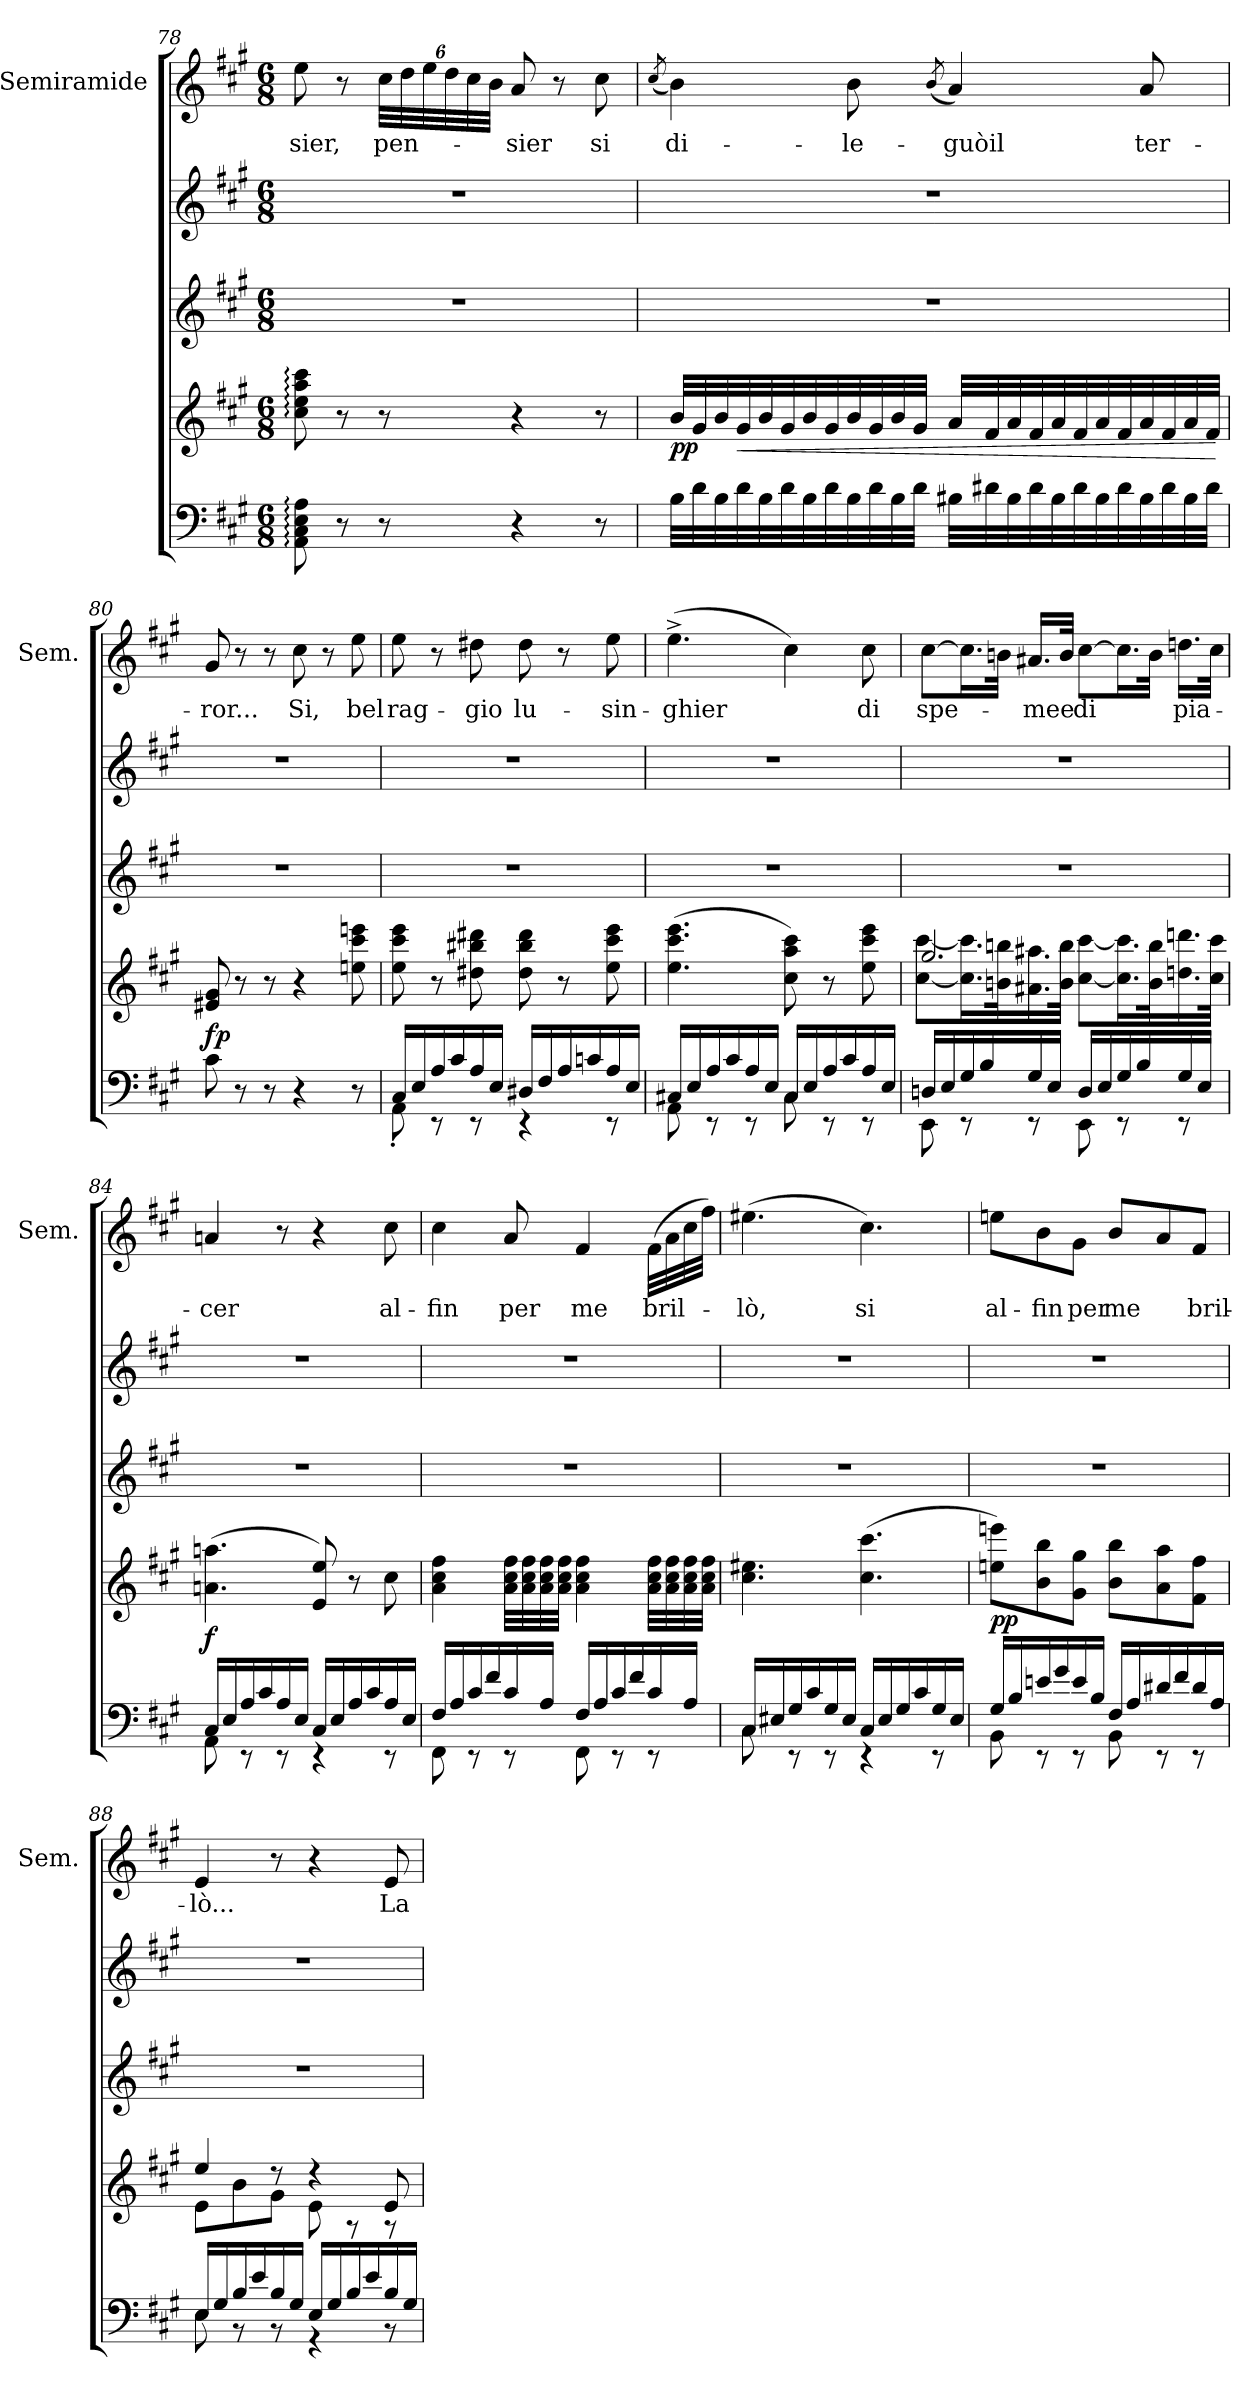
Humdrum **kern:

**kern	**kern	**dynam	**kern	**kern	**kern	**text
*part4	*part4	*part4	*part3	*part2	*part1	*part1
*staff5	*staff4	*staff4/5	*staff3	*staff2	*staff1	*staff1
*	*	*	*	*	*I"Semiramide	*
*	*	*	*	*	*I'Sem.	*
!!LO:LB:g=z
*clefF4	*clefG2	*	*clefG2	*clefG2	*clefG2	*
*k[f#c#g#]	*k[f#c#g#]	*	*k[f#c#g#]	*k[f#c#g#]	*k[f#c#g#]	*
*A:	*A:	*	*A:	*A:	*A:	*
*M6/8	*M6/8	*	*M6/8	*M6/8	*M6/8	*
=78	=78	=78	=78	=78	=78	=78
!	!	!	!	!	!	!LO:LY:b
8AA\: 8C#\: 8E\: 8A\:	8cc#\: 8ee\: 8aa\: 8ccc#\:	.	2.r	2.r	8ee\	-sier,
8r	8r	.	.	.	8r	.
*	*	*	*	*	*Xbrackettup	*
!	!	!	!	!	!	!LO:LY:b
8r	8r	.	.	.	48cc#\LLL	pen-
.	.	.	.	.	48dd\	.
.	.	.	.	.	48ee\	.
.	.	.	.	.	48dd\	.
.	.	.	.	.	48cc#\	.
.	.	.	.	.	48b\JJJ	.
!	!	!	!	!	!	!LO:LY:b
4r	4r	.	.	.	8a/	-sier
.	.	.	.	.	8r	.
!	!	!	!	!	!	!LO:LY:b
8r	8r	.	.	.	8cc#\	si
=79	=79	=79	=79	=79	=79	=79
.	.	.	.	.	(<8qcc#/	.
!	!	!LO:DY:b	!	!	!	!LO:LY:b
32B\LLL	32b/LLL	pp	2.r	2.r	4b\)	di-
32d\	32g#/	.	.	.	.	.
32B\	32b/	.	.	.	.	.
!	!	!LO:HP:b	!	!	!	!
32d\	32g#/	<	.	.	.	.
32B\	32b/	.	.	.	.	.
32d\	32g#/	.	.	.	.	.
32B\	32b/	.	.	.	.	.
32d\	32g#/	.	.	.	.	.
!	!	!	!	!	!	!LO:LY:b
32B\	32b/	.	.	.	8b\	-le-
32d\	32g#/	.	.	.	.	.
32B\	32b/	.	.	.	.	.
32d\JJJ	32g#/JJJ	.	.	.	.	.
.	.	.	.	.	(<8qb/	.
!	!	!	!	!	!	!LO:LY:b
32B#X\LLL	32a/LLL	.	.	.	4a/)	guòil
32d#X\	32f#/	.	.	.	.	.
32B#\	32a/	.	.	.	.	.
32d#\	32f#/	.	.	.	.	.
32B#\	32a/	.	.	.	.	.
32d#\	32f#/	.	.	.	.	.
32B#\	32a/	.	.	.	.	.
32d#\	32f#/	.	.	.	.	.
!	!	!	!	!	!	!LO:LY:b
32B#\	32a/	.	.	.	8a/	ter-
32d#\	32f#/	.	.	.	.	.
32B#\	32a/	.	.	.	.	.
32d#\JJJ	32f#/JJJ	.	.	.	.	.
.	.	[	.	.	.	.
!!LO:PB:g=z
=80	=80	=80	=80	=80	=80	=80
!	!	!LO:DY:b	!	!	!	!LO:LY:b
!	!	!LO:DY:n=1:b	!	!	!	!
8c#\	8e#X/ 8g#/	f p	2.r	2.r	8g#/	-ror...
8r	8r	.	.	.	8r	.
8r	8r	.	.	.	8r	.
!	!	!	!	!	!	!LO:LY:b
4r	4r	.	.	.	8cc#\	Si,
.	.	.	.	.	8r	.
!	!	!	!	!	!	!LO:LY:b
8r	8een\ 8ccc#\ 8eeen\	.	.	.	8ee\	bel
=81	=81	=81	=81	=81	=81	=81
*^	*	*	*	*	*	*
!	!	!	!	!	!	!	!LO:LY:b
16C#/LL	8AA'\	8ee\ 8ccc#\ 8eee\	.	2.r	2.r	8ee\	rag-
16E/	.	.	.	.	.	.	.
16A/	8rEE	8r	.	.	.	8r	.
16c#/	.	.	.	.	.	.	.
!	!	!	!	!	!	!	!LO:LY:b
16A/	8rEE	8dd#X\ 8bb#X\ 8ddd#X\	.	.	.	8dd#X\	-gio
16E/JJ	.	.	.	.	.	.	.
!	!	!	!	!	!	!	!LO:LY:b
16D#X/LL	4rEE	8dd#\ 8bb#\ 8ddd#\	.	.	.	8dd#\	lu-
16F#/	.	.	.	.	.	.	.
16A/	.	8r	.	.	.	8r	.
16cn/	.	.	.	.	.	.	.
!	!	!	!	!	!	!	!LO:LY:b
16A/	8rEE	8ee\ 8ccc#\ 8eee\	.	.	.	8ee\	-sin-
16E/JJ	.	.	.	.	.	.	.
!!LO:LB:g=z
=82	=82	=82	=82	=82	=82	=82	=82
!	!	!	!	!	!	!	!LO:LY:b
16C#X/LL	8AA\	(>4.ee\ 4.ccc#\ 4.eee\	.	2.r	2.r	(>4.ee^\	-ghier
16E/	.	.	.	.	.	.	.
16A/	8rEE	.	.	.	.	.	.
16c#/	.	.	.	.	.	.	.
16A/	8rEE	.	.	.	.	.	.
16E/JJ	.	.	.	.	.	.	.
16C#/LL	8C#\	8cc#\ 8aa\ 8ccc#\)	.	.	.	4cc#\)	.
16E/	.	.	.	.	.	.	.
16A/	8rEE	8r	.	.	.	.	.
16c#/	.	.	.	.	.	.	.
!	!	!	!	!	!	!	!LO:LY:b
16A/	8rEE	8ee\ 8ccc#\ 8eee\	.	.	.	8cc#\	di
16E/JJ	.	.	.	.	.	.	.
=83	=83	=83	=83	=83	=83	=83	=83
*	*	*^	*	*	*	*	*
!	!	!	!	!	!	!	!	!LO:LY:b
16Dn/LL	8EE\	2.gg#/	[8cc#\ [8ccc#\L	.	2.r	2.r	[8cc#\L	spe-
16E/	.	.	.	.	.	.	.	.
16G#/	8rEE	.	16.cc#\] 16.ccc#\]L	.	.	.	16.cc#\L]	.
16B/	.	.	.	.	.	.	.	.
.	.	.	32bn\ 32bbn\K	.	.	.	32bn\JJk	.
!	!	!	!	!	!	!	!	!LO:LY:b
16G#/	8rEE	.	16.a#X\ 16.aa#X\	.	.	.	16.a#X/LL	mee
16E/JJ	.	.	.	.	.	.	.	.
.	.	.	32b\ 32bb\JJk	.	.	.	32b/JJk	.
!	!	!	!	!	!	!	!	!LO:LY:b
16D/LL	8EE\	.	[8cc#\ [8ccc#\L	.	.	.	[8cc#\L	di
16E/	.	.	.	.	.	.	.	.
16G#/	8rEE	.	16.cc#\] 16.ccc#\]L	.	.	.	16.cc#\L]	.
16B/	.	.	.	.	.	.	.	.
.	.	.	32b\ 32bb\K	.	.	.	32b\JJk	.
!	!	!	!	!	!	!	!	!LO:LY:b
16G#/	8rEE	.	16.ddn\ 16.dddn\	.	.	.	16.ddn\LL	pia-
16E/JJ	.	.	.	.	.	.	.	.
.	.	.	32cc#\ 32ccc#\JJk	.	.	.	32cc#\JJk	.
=84	=84	=84	=84	=84	=84	=84	=84	=84
!	!	!	!	!LO:DY:b	!	!	!	!LO:LY:b
*	*	*v	*v	*	*	*	*	*
16C#/LL	8AA\	(>4.an\ 4.aan\	f	2.r	2.r	4an/	-cer
16E/	.	.	.	.	.	.	.
16A/	8rEE	.	.	.	.	.	.
16c#/	.	.	.	.	.	.	.
16A/	8rEE	.	.	.	.	8r	.
16E/JJ	.	.	.	.	.	.	.
16C#/LL	4rEE	8e/ 8ee/)	.	.	.	4r	.
16E/	.	.	.	.	.	.	.
16A/	.	8r	.	.	.	.	.
16c#/	.	.	.	.	.	.	.
!	!	!	!	!	!	!	!LO:LY:b
16A/	8rEE	8cc#\	.	.	.	8cc#\	al-
16E/JJ	.	.	.	.	.	.	.
!!LO:PB:g=z
=85	=85	=85	=85	=85	=85	=85	=85
!	!	!	!	!	!	!	!LO:LY:b
16F#/LL	8FF#\	4a\ 4cc#\ 4ff#\	.	2.r	2.r	4cc#\	-fin
16A/	.	.	.	.	.	.	.
16c#/	8rEE	.	.	.	.	.	.
16f#/	.	.	.	.	.	.	.
!	!	!	!	!	!	!	!LO:LY:b
16c#/	8rEE	32a\ 32cc#\ 32ff#\LLL	.	.	.	8a/	per
.	.	32a\ 32cc#\ 32ff#\	.	.	.	.	.
16A/JJ	.	32a\ 32cc#\ 32ff#\	.	.	.	.	.
.	.	32a\ 32cc#\ 32ff#\JJJ	.	.	.	.	.
!	!	!	!	!	!	!	!LO:LY:b
16F#/LL	8FF#\	4a\ 4cc#\ 4ff#\	.	.	.	4f#/	me
16A/	.	.	.	.	.	.	.
16c#/	8rEE	.	.	.	.	.	.
16f#/	.	.	.	.	.	.	.
!	!	!	!	!	!	!	!LO:LY:b
16c#/	8rEE	32a\ 32cc#\ 32ff#\LLL	.	.	.	(>32f#\LLL	bril-
.	.	32a\ 32cc#\ 32ff#\	.	.	.	32a\	.
16A/JJ	.	32a\ 32cc#\ 32ff#\	.	.	.	32cc#\	.
.	.	32a\ 32cc#\ 32ff#\JJJ	.	.	.	32ff#\JJJ)	.
!!LO:PB:g=z
=86	=86	=86	=86	=86	=86	=86	=86
!	!	!	!	!	!	!	!LO:LY:b
16C#/LL	8C#\	4.cc#\ 4.ee#X\	.	2.r	2.r	(>4.ee#X\	-lò,
16E#X/	.	.	.	.	.	.	.
16G#/	8rEE	.	.	.	.	.	.
16c#/	.	.	.	.	.	.	.
16G#/	8rEE	.	.	.	.	.	.
16E#/JJ	.	.	.	.	.	.	.
!	!	!	!	!	!	!	!LO:LY:b
16C#/LL	4rEE	(>4.cc#\ 4.ccc#\	.	.	.	4.cc#\)	si
16E#/	.	.	.	.	.	.	.
16G#/	.	.	.	.	.	.	.
16c#/	.	.	.	.	.	.	.
16G#/	8rEE	.	.	.	.	.	.
16E#/JJ	.	.	.	.	.	.	.
=87	=87	=87	=87	=87	=87	=87	=87
!	!	!	!LO:DY:b	!	!	!	!LO:LY:b
16G#/LL	8BB\	8een\ 8eeen\L)	pp	2.r	2.r	8een\L	al-
16B/	.	.	.	.	.	.	.
!	!	!	!	!	!	!	!LO:LY:b
16en/	8rEE	8b\ 8bb\	.	.	.	8b\	-fin
16g#/	.	.	.	.	.	.	.
!	!	!	!	!	!	!	!LO:LY:b
16e/	8rEE	8g#\ 8gg#\J	.	.	.	8g#\J	per
16B/JJ	.	.	.	.	.	.	.
!	!	!	!	!	!	!	!LO:LY:b
16F#/LL	8BB\	8b\ 8bb\L	.	.	.	8b/L	me
16A/	.	.	.	.	.	.	.
16d#X/	8rEE	8a\ 8aa\	.	.	.	8a/	.
16f#/	.	.	.	.	.	.	.
!	!	!	!	!	!	!	!LO:LY:b
16d#/	8rEE	8f#\ 8ff#\J	.	.	.	8f#/J	bril-
16A/JJ	.	.	.	.	.	.	.
=88	=88	=88	=88	=88	=88	=88	=88
*	*	*^	*	*	*	*	*
!	!	!	!	!	!	!	!	!LO:LY:b
16E/LL	8E\	4ee/	8e\L	.	2.r	2.r	4e/	-lò...
16G#/	.	.	.	.	.	.	.	.
16B/	8rBB	.	8b\	.	.	.	.	.
16e/	.	.	.	.	.	.	.	.
16B/	8rBB	8rdd	8g#\J	.	.	.	8r	.
16G#/JJ	.	.	.	.	.	.	.	.
16E/LL	4rGG	4rdd	8e\	.	.	.	4r	.
16G#/	.	.	.	.	.	.	.	.
16B/	.	.	8rA	.	.	.	.	.
16e/	.	.	.	.	.	.	.	.
!	!	!	!	!	!	!	!	!LO:LY:b
16B/	8rBB	8rA	8e/	.	.	.	8e/	La
16G#/JJ	.	.	.	.	.	.	.	.
*v	*v	*	*	*	*	*	*	*
*	*v	*v	*	*	*	*	*
=	=	=	=	=	=	=
*-	*-	*-	*-	*-	*-	*-
